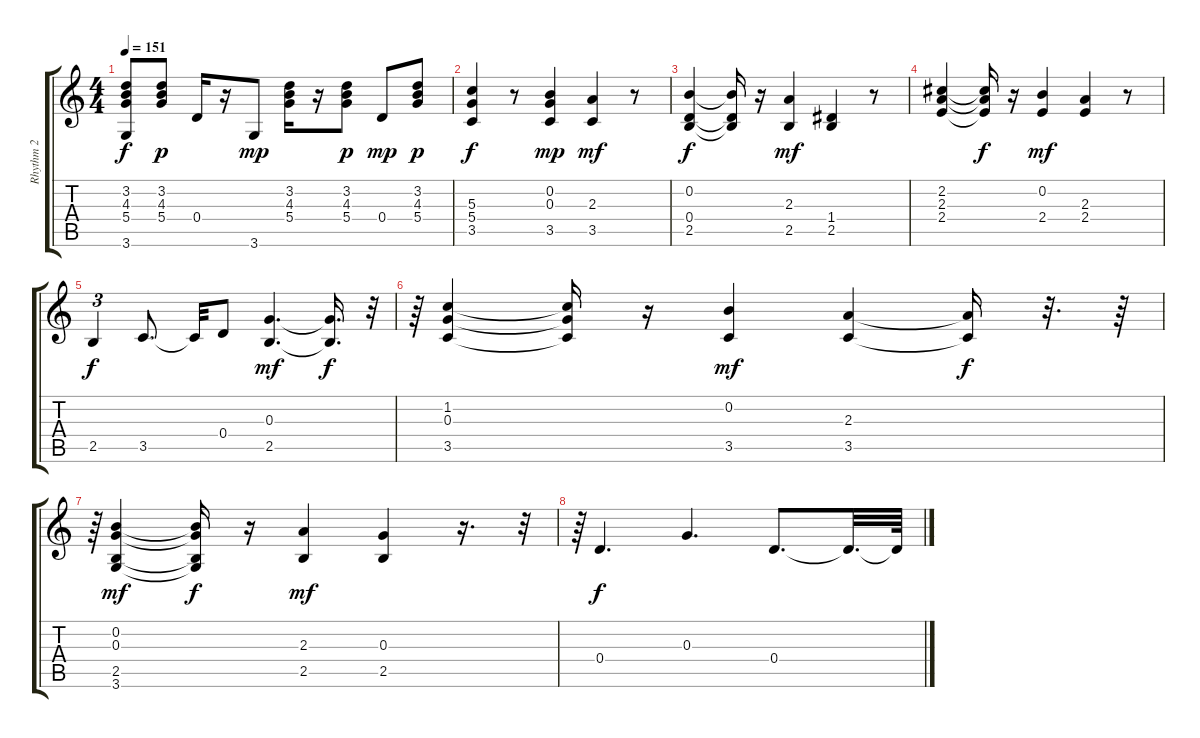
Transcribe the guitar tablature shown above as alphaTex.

\track ("Rhythm 2" "Rhythm 2") {instrument distortionguitar}
\staff {score tabs}
\tuning (E4 B3 G3 D3 A2 E2) {hide}
\ts (4 4)
\tempo 151
\clef g2
\ks c
(3.2{t} 4.3{t} 5.4{t} 3.6{t}).8{dy f} (3.2 4.3 5.4).8{dy p} 0.4.16 r.16 3.6.8{dy mp} (3.2 4.3 5.4).16 r.16 (3.2 4.3 5.4).8{dy p} 0.4.8{dy mp} (3.2 4.3 5.4).8{dy p} |
(5.3 5.4 3.5).4{dy f} r.8 (0.2 0.3 3.5).4{dy mp} (2.3 3.5).4{dy mf} r.8 |
(0.2 0.4 2.5).4{dy f} (0.2{t} 0.4{t} 2.5{t}).16 r.16 (2.3 2.5).4{dy mf} (1.4 2.5).4 r.8 |
(2.2 2.3 2.4).4 (2.2{t} 2.3{t} 2.4{t}).16{dy f} r.16 (0.2 2.4).4{dy mf} (2.3 2.4).4 r.8 |
2.5.4{tu (3 2) dy f} 3.5.8{d} 3.5{t}.32 0.4.8 (0.3 2.5).4{d dy mf} (0.3{t} 2.5{t}).16{d dy f} r.32{tu (3 2)} |
r.64{tu (3 2)} (1.2 0.3 3.5).4 (1.2{t} 0.3{t} 3.5{t}).16 r.16 (0.2 3.5).4{dy mf} (2.3 3.5).4 (2.3{t} 3.5{t}).16{dy f} r.32{d} r.64 |
r.64{tu (3 2)} (0.2 0.3 2.5 3.6).4{dy mf} (0.2{t} 0.3{t} 2.5{t} 3.6{t}).16{dy f} r.16 (2.3 2.5).4{dy mf} (0.3 2.5).4 r.16{d} r.32{tu (3 2)} |
r.64{tu (3 2)} 0.4.4{d dy f} 0.3.4{d} 0.4.8{d} 0.4{t}.32{d} 0.4{t}.64
